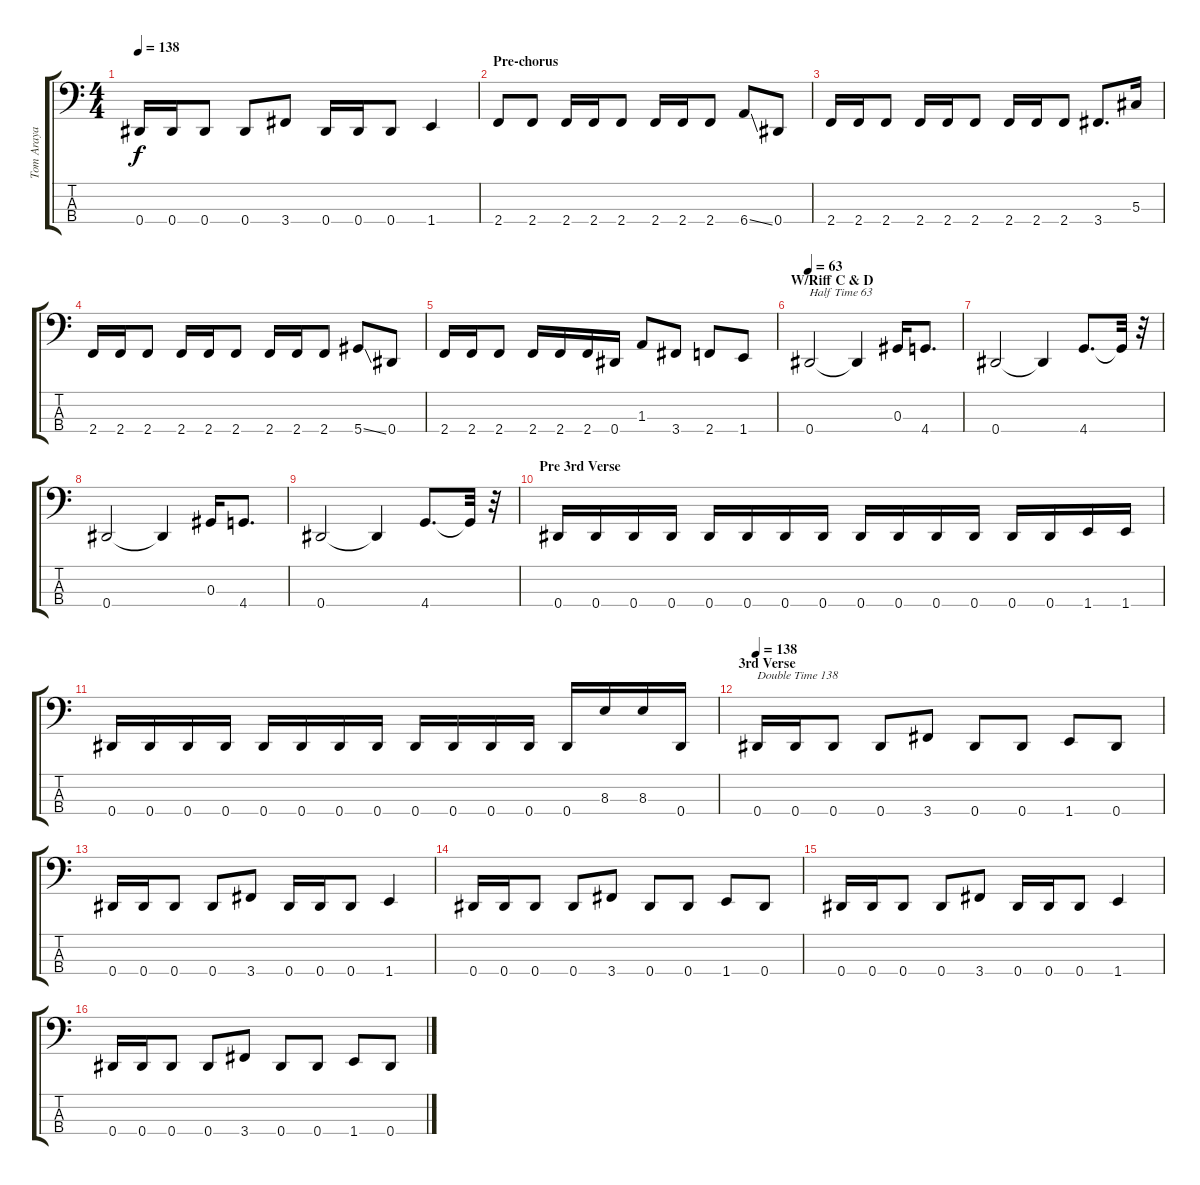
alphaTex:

\track ("Tom Araya" "Tom Araya") {instrument electricbasspick}
\staff {score tabs}
\tuning (Gb2 Db2 Ab1 Eb1) {hide}
\ts (4 4)
\tempo 138
\clef f4
\ks c
0.4.16{dy f} 0.4.16 0.4.8 0.4.8 3.4.8 0.4.16 0.4.16 0.4.8 1.4.4 |
\section ("" "Pre-chorus")
2.4.8 2.4.8 2.4.16 2.4.16 2.4.8 2.4.16 2.4.16 2.4.8 6.4{ss}.8 0.4.8 |
2.4.16 2.4.16 2.4.8 2.4.16 2.4.16 2.4.8 2.4.16 2.4.16 2.4.8 3.4.8{d} 5.3.16 |
2.4.16 2.4.16 2.4.8 2.4.16 2.4.16 2.4.8 2.4.16 2.4.16 2.4.8 5.4{ss}.8 0.4.8 |
2.4.16 2.4.16 2.4.8 2.4.16 2.4.16 2.4.16 0.4.16 1.3.8 3.4.8 2.4.8 1.4.8 |
\section ("" "W/Riff C & D")
\tempo 63
0.4.2{txt "Half Time 63"} 0.4{t}.4 0.3.16 4.4.8{d} |
0.4.2 0.4{t}.4 4.4.8{d} 4.4{t}.32 r.32 |
0.4.2 0.4{t}.4 0.3.16 4.4.8{d} |
0.4.2 0.4{t}.4 4.4.8{d} 4.4{t}.32 r.32 |
\section ("" "Pre 3rd Verse")
0.4.16 0.4.16 0.4.16 0.4.16 0.4.16 0.4.16 0.4.16 0.4.16 0.4.16 0.4.16 0.4.16 0.4.16 0.4.16 0.4.16 1.4.16 1.4.16 |
0.4.16 0.4.16 0.4.16 0.4.16 0.4.16 0.4.16 0.4.16 0.4.16 0.4.16 0.4.16 0.4.16 0.4.16 0.4.16 8.3.16 8.3.16 0.4.16 |
\section ("" "3rd Verse")
\tempo 138
0.4.16{txt "Double Time 138"} 0.4.16 0.4.8 0.4.8 3.4.8 0.4.8 0.4.8 1.4.8 0.4.8 |
0.4.16 0.4.16 0.4.8 0.4.8 3.4.8 0.4.16 0.4.16 0.4.8 1.4.4 |
0.4.16 0.4.16 0.4.8 0.4.8 3.4.8 0.4.8 0.4.8 1.4.8 0.4.8 |
0.4.16 0.4.16 0.4.8 0.4.8 3.4.8 0.4.16 0.4.16 0.4.8 1.4.4 |
0.4.16 0.4.16 0.4.8 0.4.8 3.4.8 0.4.8 0.4.8 1.4.8 0.4.8
